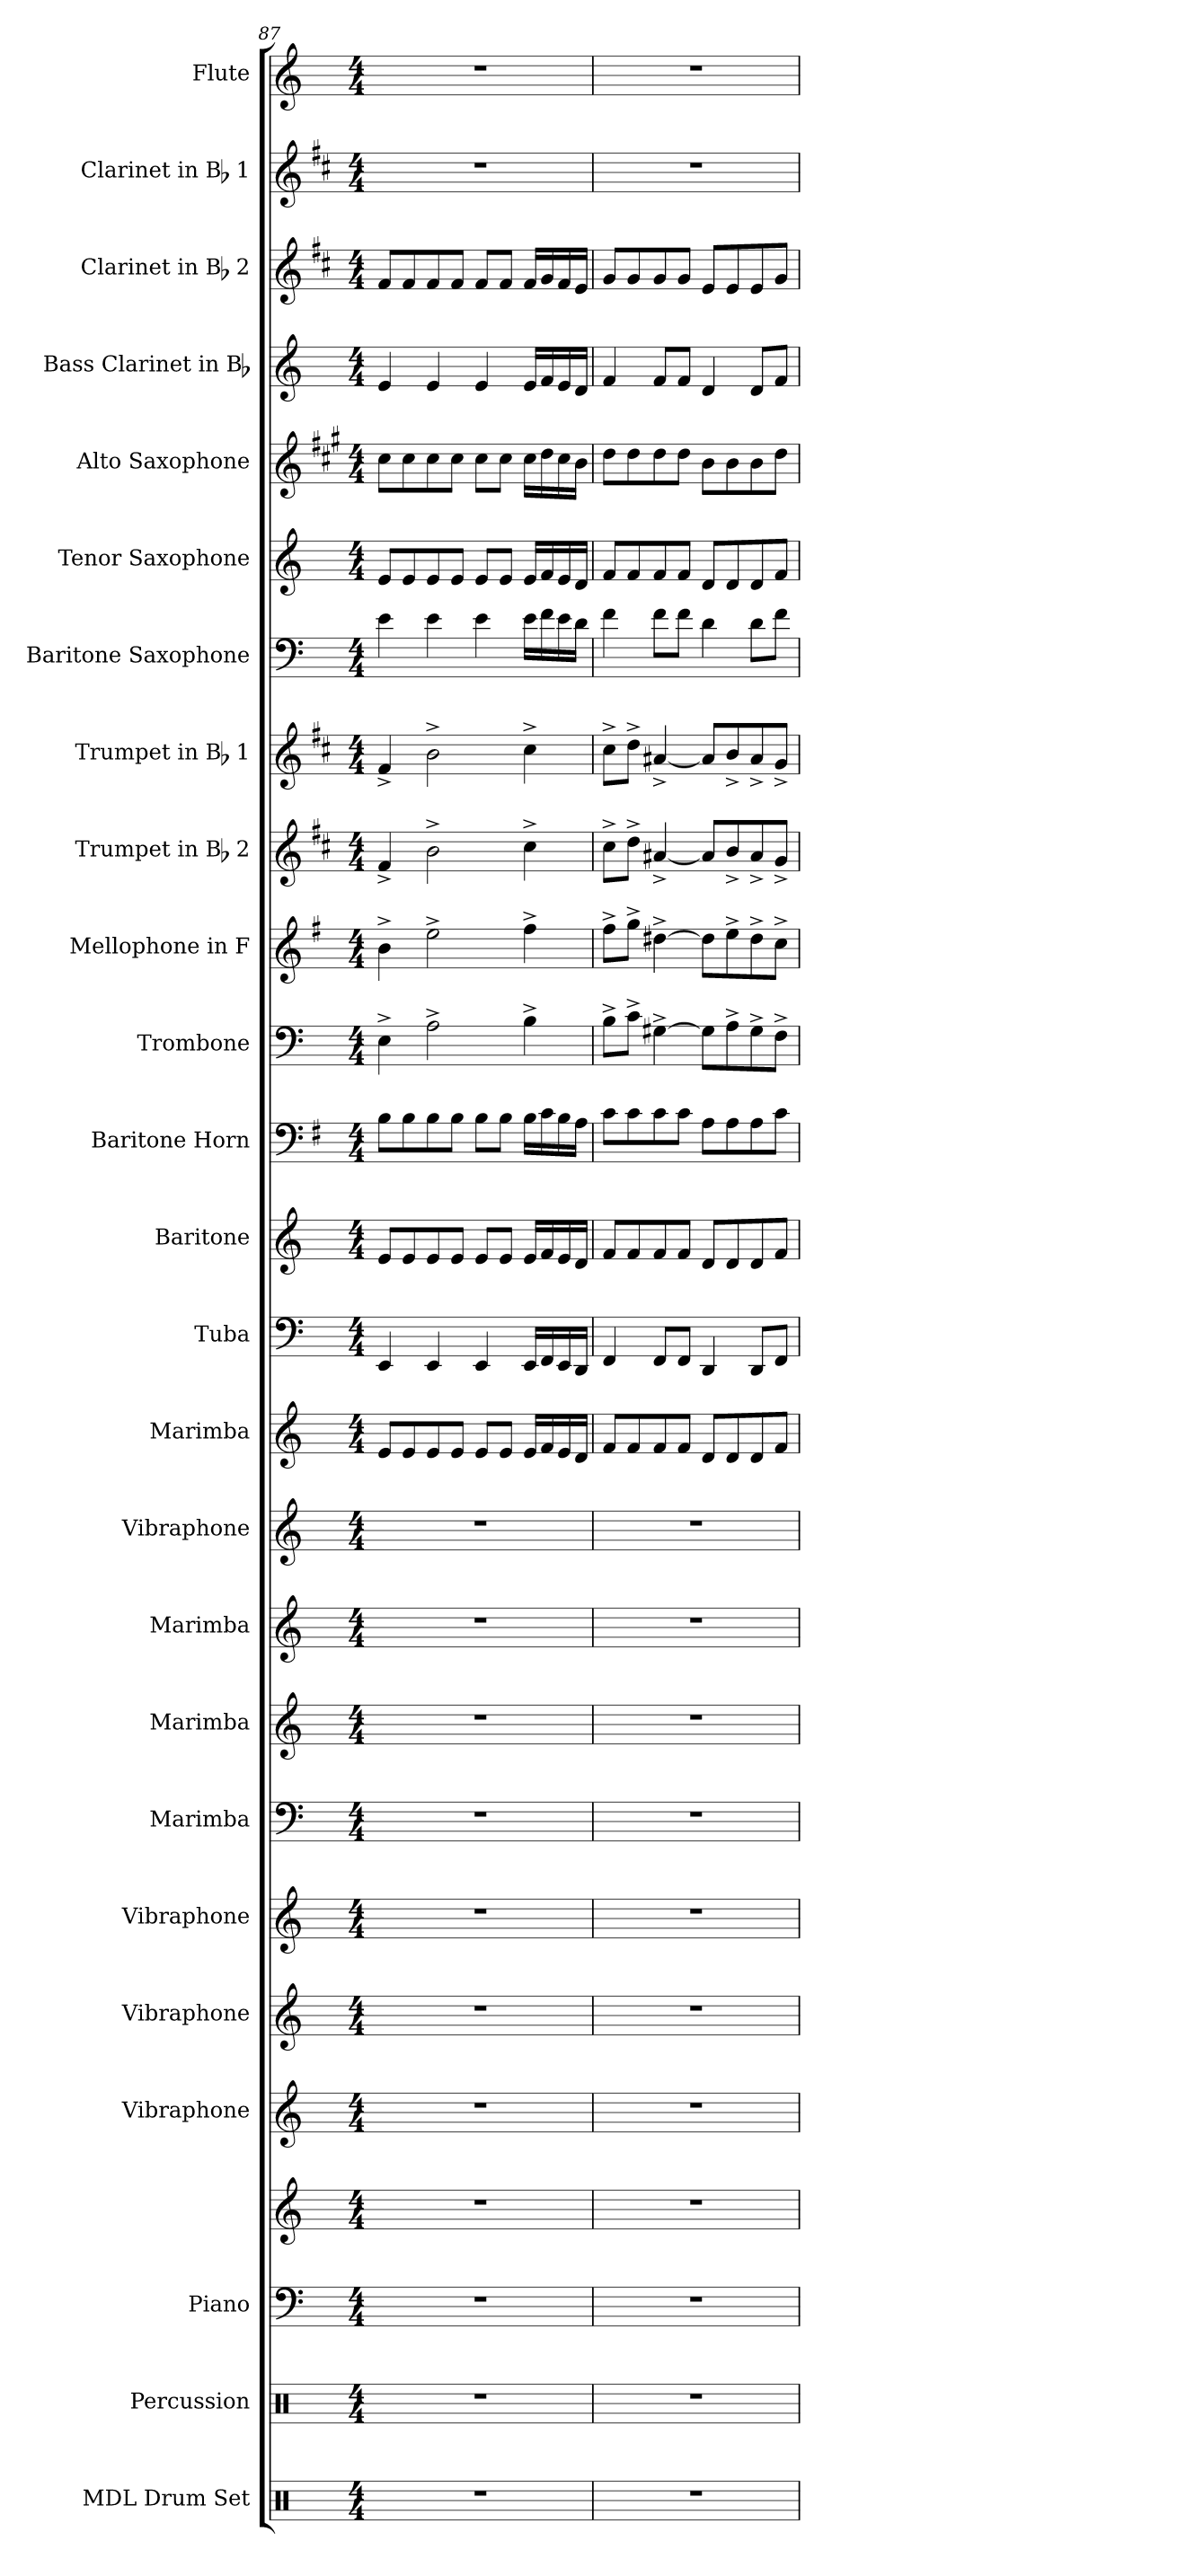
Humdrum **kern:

**kern	**kern	**kern	**kern	**kern	**kern	**kern	**kern	**kern	**kern	**kern	**kern	**kern	**kern	**kern	**kern	**kern	**kern	**kern	**kern	**kern	**kern	**kern	**kern	**kern	**kern
*part25	*part24	*part23	*part23	*part22	*part21	*part20	*part19	*part18	*part17	*part16	*part15	*part14	*part13	*part12	*part11	*part10	*part9	*part8	*part7	*part6	*part5	*part4	*part3	*part2	*part1
*staff26	*staff25	*staff24	*staff23	*staff22	*staff21	*staff20	*staff19	*staff18	*staff17	*staff16	*staff15	*staff14	*staff13	*staff12	*staff11	*staff10	*staff9	*staff8	*staff7	*staff6	*staff5	*staff4	*staff3	*staff2	*staff1
*I"MDL Drum Set	*I"Percussion	*I"Piano	*	*I"Vibraphone	*I"Vibraphone	*I"Vibraphone	*I"Marimba	*I"Marimba	*I"Marimba	*I"Vibraphone	*I"Marimba	*I"Tuba	*I"Baritone	*I"Baritone Horn	*I"Trombone	*I"Mellophone in F	*I"Trumpet in Bb 2	*I"Trumpet in Bb 1	*I"Baritone Saxophone	*I"Tenor Saxophone	*I"Alto Saxophone	*I"Bass Clarinet in Bb	*I"Clarinet in Bb 2	*I"Clarinet in Bb 1	*I"Flute
*I'D. S.	*I'Perc.	*I'Pno.	*	*I'Vib.	*I'Vib.	*I'Vib.	*I'Mrm.	*I'Mrm.	*I'Mrm.	*I'Vib.	*I'Mar.	*I'Tba.	*I'Bar.	*I'Bar. Hn.	*I'Tbn.	*I'Mln.	*I'Tpt. 2	*I'Tpt. 1	*I'Bari. Sax.	*I'Ten. Sax.	*I'Alto Sax.	*I'B. Cl.	*I'Cl. 2	*I'Cl. 1	*I'Fl.
*clefX	*clefX	*clefF4	*clefG2	*clefG2	*clefG2	*clefG2	*clefF4	*clefG2	*clefG2	*clefG2	*clefG2	*clefF4	*clefG2	*clefF4	*clefF4	*clefG2	*clefG2	*clefG2	*clefF4	*clefG2	*clefG2	*clefG2	*clefG2	*clefG2	*clefG2
*	*	*	*	*	*	*	*	*	*	*	*	*	*ITrd8c14	*ITrd4c7	*	*ITrd4c7	*ITrd1c2	*ITrd1c2	*ITrd12c21	*ITrd8c14	*ITrd5c9	*ITrd8c14	*ITrd1c2	*ITrd1c2	*
*k[]	*k[]	*k[]	*k[]	*k[]	*k[]	*k[]	*k[]	*k[]	*k[]	*k[]	*k[]	*k[]	*k[]	*k[]	*k[]	*k[]	*k[]	*k[]	*k[]	*k[]	*k[]	*k[]	*k[]	*k[]	*k[]
*M4/4	*M4/4	*M4/4	*M4/4	*M4/4	*M4/4	*M4/4	*M4/4	*M4/4	*M4/4	*M4/4	*M4/4	*M4/4	*M4/4	*M4/4	*M4/4	*M4/4	*M4/4	*M4/4	*M4/4	*M4/4	*M4/4	*M4/4	*M4/4	*M4/4	*M4/4
=87	=87	=87	=87	=87	=87	=87	=87	=87	=87	=87	=87	=87	=87	=87	=87	=87	=87	=87	=87	=87	=87	=87	=87	=87	=87
1r	1r	1r	1r	1r	1r	1r	1r	1r	1r	1r	8e/L	4EE/	8E/L	8E\L	4E^\	4e^\	4e^/	4e^/	4E\	8E/L	8e\L	4E/	8e/L	1r	1r
.	.	.	.	.	.	.	.	.	.	.	8e/	.	8E/	8E\	.	.	.	.	.	8E/	8e\	.	8e/	.	.
.	.	.	.	.	.	.	.	.	.	.	8e/	4EE/	8E/	8E\	2A^\	2a^\	2a^\	2a^\	4E\	8E/	8e\	4E/	8e/	.	.
.	.	.	.	.	.	.	.	.	.	.	8e/J	.	8E/J	8E\J	.	.	.	.	.	8E/J	8e\J	.	8e/J	.	.
.	.	.	.	.	.	.	.	.	.	.	8e/L	4EE/	8E/L	8E\L	.	.	.	.	4E\	8E/L	8e\L	4E/	8e/L	.	.
.	.	.	.	.	.	.	.	.	.	.	8e/J	.	8E/J	8E\J	.	.	.	.	.	8E/J	8e\J	.	8e/J	.	.
.	.	.	.	.	.	.	.	.	.	.	16e/LL	16EE/LL	16E/LL	16E\LL	4B^\	4b^\	4b^\	4b^\	16E\LL	16E/LL	16e\LL	16E/LL	16e/LL	.	.
.	.	.	.	.	.	.	.	.	.	.	16f/	16FF/	16F/	16F\	.	.	.	.	16F\	16F/	16f\	16F/	16f/	.	.
.	.	.	.	.	.	.	.	.	.	.	16e/	16EE/	16E/	16E\	.	.	.	.	16E\	16E/	16e\	16E/	16e/	.	.
.	.	.	.	.	.	.	.	.	.	.	16d/JJ	16DD/JJ	16D/JJ	16D\JJ	.	.	.	.	16D\JJ	16D/JJ	16d\JJ	16D/JJ	16d/JJ	.	.
=88	=88	=88	=88	=88	=88	=88	=88	=88	=88	=88	=88	=88	=88	=88	=88	=88	=88	=88	=88	=88	=88	=88	=88	=88	=88
1r	1r	1r	1r	1r	1r	1r	1r	1r	1r	1r	8f/L	4FF/	8F/L	8F\L	8B^\L	8b^\L	8b^\L	8b^\L	4F\	8F/L	8f\L	4F/	8f/L	1r	1r
.	.	.	.	.	.	.	.	.	.	.	8f/	.	8F/	8F\	8c^\J	8cc^\J	8cc^\J	8cc^\J	.	8F/	8f\	.	8f/	.	.
.	.	.	.	.	.	.	.	.	.	.	8f/	8FF/L	8F/	8F\	[4G#X^\	[4g#X^\	[4g#X^/	[4g#X^/	8F\L	8F/	8f\	8F/L	8f/	.	.
.	.	.	.	.	.	.	.	.	.	.	8f/J	8FF/J	8F/J	8F\J	.	.	.	.	8F\J	8F/J	8f\J	8F/J	8f/J	.	.
.	.	.	.	.	.	.	.	.	.	.	8d/L	4DD/	8D/L	8D\L	8G#\L]	8g#\L]	8g#/L]	8g#/L]	4D\	8D/L	8d\L	4D/	8d/L	.	.
.	.	.	.	.	.	.	.	.	.	.	8d/	.	8D/	8D\	8A^\	8a^\	8a^/	8a^/	.	8D/	8d\	.	8d/	.	.
.	.	.	.	.	.	.	.	.	.	.	8d/	8DD/L	8D/	8D\	8G#^\	8g#^\	8g#^/	8g#^/	8D\L	8D/	8d\	8D/L	8d/	.	.
.	.	.	.	.	.	.	.	.	.	.	8f/J	8FF/J	8F/J	8F\J	8F^\J	8f^\J	8f^/J	8f^/J	8F\J	8F/J	8f\J	8F/J	8f/J	.	.
=	=	=	=	=	=	=	=	=	=	=	=	=	=	=	=	=	=	=	=	=	=	=	=	=	=
*-	*-	*-	*-	*-	*-	*-	*-	*-	*-	*-	*-	*-	*-	*-	*-	*-	*-	*-	*-	*-	*-	*-	*-	*-	*-
